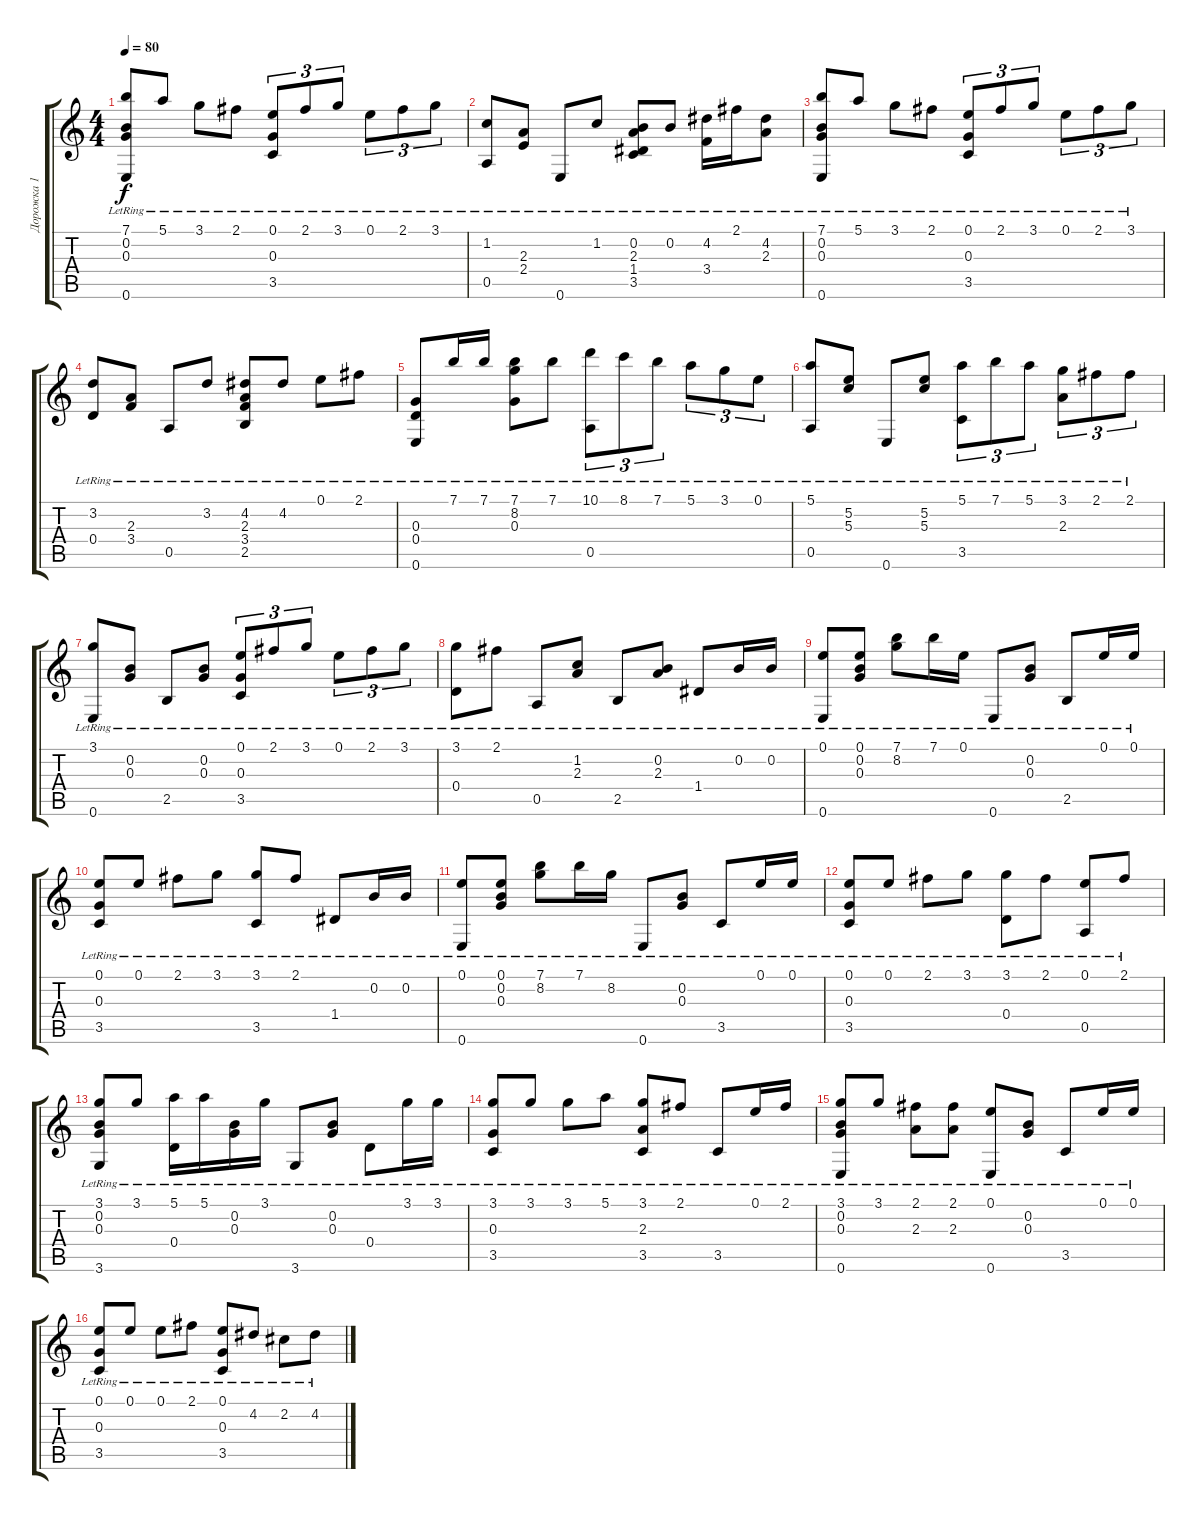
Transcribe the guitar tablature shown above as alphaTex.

\track ("Дорожка 1" "Дорожка 1") {instrument acousticguitarnylon}
\staff {score tabs}
\tuning (E4 B3 G3 D3 A2 E2) {hide}
\ts (4 4)
\tempo 80
\clef g2
\ks c
(7.1{lr} 0.2{lr} 0.3{lr} 0.6{lr}).8{dy f instrument acousticguitarnylon} 5.1{lr}.8 3.1{lr}.8 2.1{lr}.8 (0.1{lr} 0.3{lr} 3.5{lr}).8{tu (3 2)} 2.1{lr}.8{tu (3 2)} 3.1{lr}.8{tu (3 2)} 0.1{lr}.8{tu (3 2)} 2.1{lr}.8{tu (3 2)} 3.1{lr}.8{tu (3 2)} |
(1.2{lr} 0.5{lr}).8 (2.3{lr} 2.4{lr}).8 0.6{lr}.8 1.2{lr}.8 (0.2{lr} 2.3{lr} 1.4{lr} 3.5{lr}).8 0.2{lr}.8 (4.2{lr} 3.4{lr}).16 2.1{lr}.16 (4.2{lr} 2.3{lr}).8 |
(7.1{lr} 0.2{lr} 0.3{lr} 0.6{lr}).8 5.1{lr}.8 3.1{lr}.8 2.1{lr}.8 (0.1{lr} 0.3{lr} 3.5{lr}).8{tu (3 2)} 2.1{lr}.8{tu (3 2)} 3.1{lr}.8{tu (3 2)} 0.1{lr}.8{tu (3 2)} 2.1{lr}.8{tu (3 2)} 3.1{lr}.8{tu (3 2)} |
(3.2{lr} 0.4{lr}).8 (2.3{lr} 3.4{lr}).8 0.5{lr}.8 3.2{lr}.8 (4.2{lr} 2.3{lr} 3.4{lr} 2.5{lr}).8 4.2{lr}.8 0.1{lr}.8 2.1{lr}.8 |
(0.3{lr} 0.4{lr} 0.6{lr}).8 7.1{lr}.16 7.1{lr}.16 (7.1{lr} 8.2{lr} 0.3{lr}).8 7.1{lr}.8 (10.1{lr} 0.5{lr}).8{tu (3 2)} 8.1{lr}.8{tu (3 2)} 7.1{lr}.8{tu (3 2)} 5.1{lr}.8{tu (3 2)} 3.1{lr}.8{tu (3 2)} 0.1{lr}.8{tu (3 2)} |
(5.1{lr} 0.5{lr}).8 (5.2{lr} 5.3{lr}).8 0.6{lr}.8 (5.2{lr} 5.3{lr}).8 (5.1{lr} 3.5{lr}).8{tu (3 2)} 7.1{lr}.8{tu (3 2)} 5.1{lr}.8{tu (3 2)} (3.1{lr} 2.3{lr}).8{tu (3 2)} 2.1{lr}.8{tu (3 2)} 2.1{lr}.8{tu (3 2)} |
(3.1{lr} 0.6{lr}).8 (0.2{lr} 0.3{lr}).8 2.5{lr}.8 (0.2{lr} 0.3{lr}).8 (0.1{lr} 0.3{lr} 3.5{lr}).8{tu (3 2)} 2.1{lr}.8{tu (3 2)} 3.1{lr}.8{tu (3 2)} 0.1{lr}.8{tu (3 2)} 2.1{lr}.8{tu (3 2)} 3.1{lr}.8{tu (3 2)} |
(3.1{lr} 0.4{lr}).8 2.1{lr}.8 0.5{lr}.8 (1.2{lr} 2.3{lr}).8 2.5{lr}.8 (0.2{lr} 2.3{lr}).8 1.4{lr}.8 0.2{lr}.16 0.2{lr}.16 |
(0.1{lr} 0.6{lr}).8 (0.1{lr} 0.2{lr} 0.3{lr}).8 (7.1{lr} 8.2{lr}).8 7.1{lr}.16 0.1{lr}.16 0.6{lr}.8 (0.2{lr} 0.3{lr}).8 2.5{lr}.8 0.1{lr}.16 0.1{lr}.16 |
(0.1{lr} 0.3{lr} 3.5{lr}).8 0.1{lr}.8 2.1{lr}.8 3.1{lr}.8 (3.1{lr} 3.5{lr}).8 2.1{lr}.8 1.4{lr}.8 0.2{lr}.16 0.2{lr}.16 |
(0.1{lr} 0.6{lr}).8 (0.1{lr} 0.2{lr} 0.3{lr}).8 (7.1{lr} 8.2{lr}).8 7.1{lr}.16 8.2{lr}.16 0.6{lr}.8 (0.2{lr} 0.3{lr}).8 3.5{lr}.8 0.1{lr}.16 0.1{lr}.16 |
(0.1{lr} 0.3{lr} 3.5{lr}).8 0.1{lr}.8 2.1{lr}.8 3.1{lr}.8 (3.1{lr} 0.4{lr}).8 2.1{lr}.8 (0.1{lr} 0.5{lr}).8 2.1{lr}.8 |
(3.1{lr} 0.2{lr} 0.3{lr} 3.6{lr}).8 3.1{lr}.8 (5.1{lr} 0.4{lr}).16 5.1{lr}.16 (0.2{lr} 0.3{lr}).16 3.1{lr}.16 3.6{lr}.8 (0.2{lr} 0.3{lr}).8 0.4{lr}.8 3.1{lr}.16 3.1{lr}.16 |
(3.1{lr} 0.3{lr} 3.5{lr}).8 3.1{lr}.8 3.1{lr}.8 5.1{lr}.8 (3.1{lr} 2.3{lr} 3.5{lr}).8 2.1{lr}.8 3.5{lr}.8 0.1{lr}.16 2.1{lr}.16 |
(3.1{lr} 0.2{lr} 0.3{lr} 0.6{lr}).8 3.1{lr}.8 (2.1{lr} 2.3{lr}).8 (2.1{lr} 2.3{lr}).8 (0.1{lr} 0.6{lr}).8 (0.2{lr} 0.3{lr}).8 3.5{lr}.8 0.1{lr}.16 0.1{lr}.16 |
(0.1{lr} 0.3{lr} 3.5{lr}).8 0.1{lr}.8 0.1{lr}.8 2.1{lr}.8 (0.1{lr} 0.3{lr} 3.5{lr}).8 4.2{lr}.8 2.2{lr}.8 4.2{lr}.8
